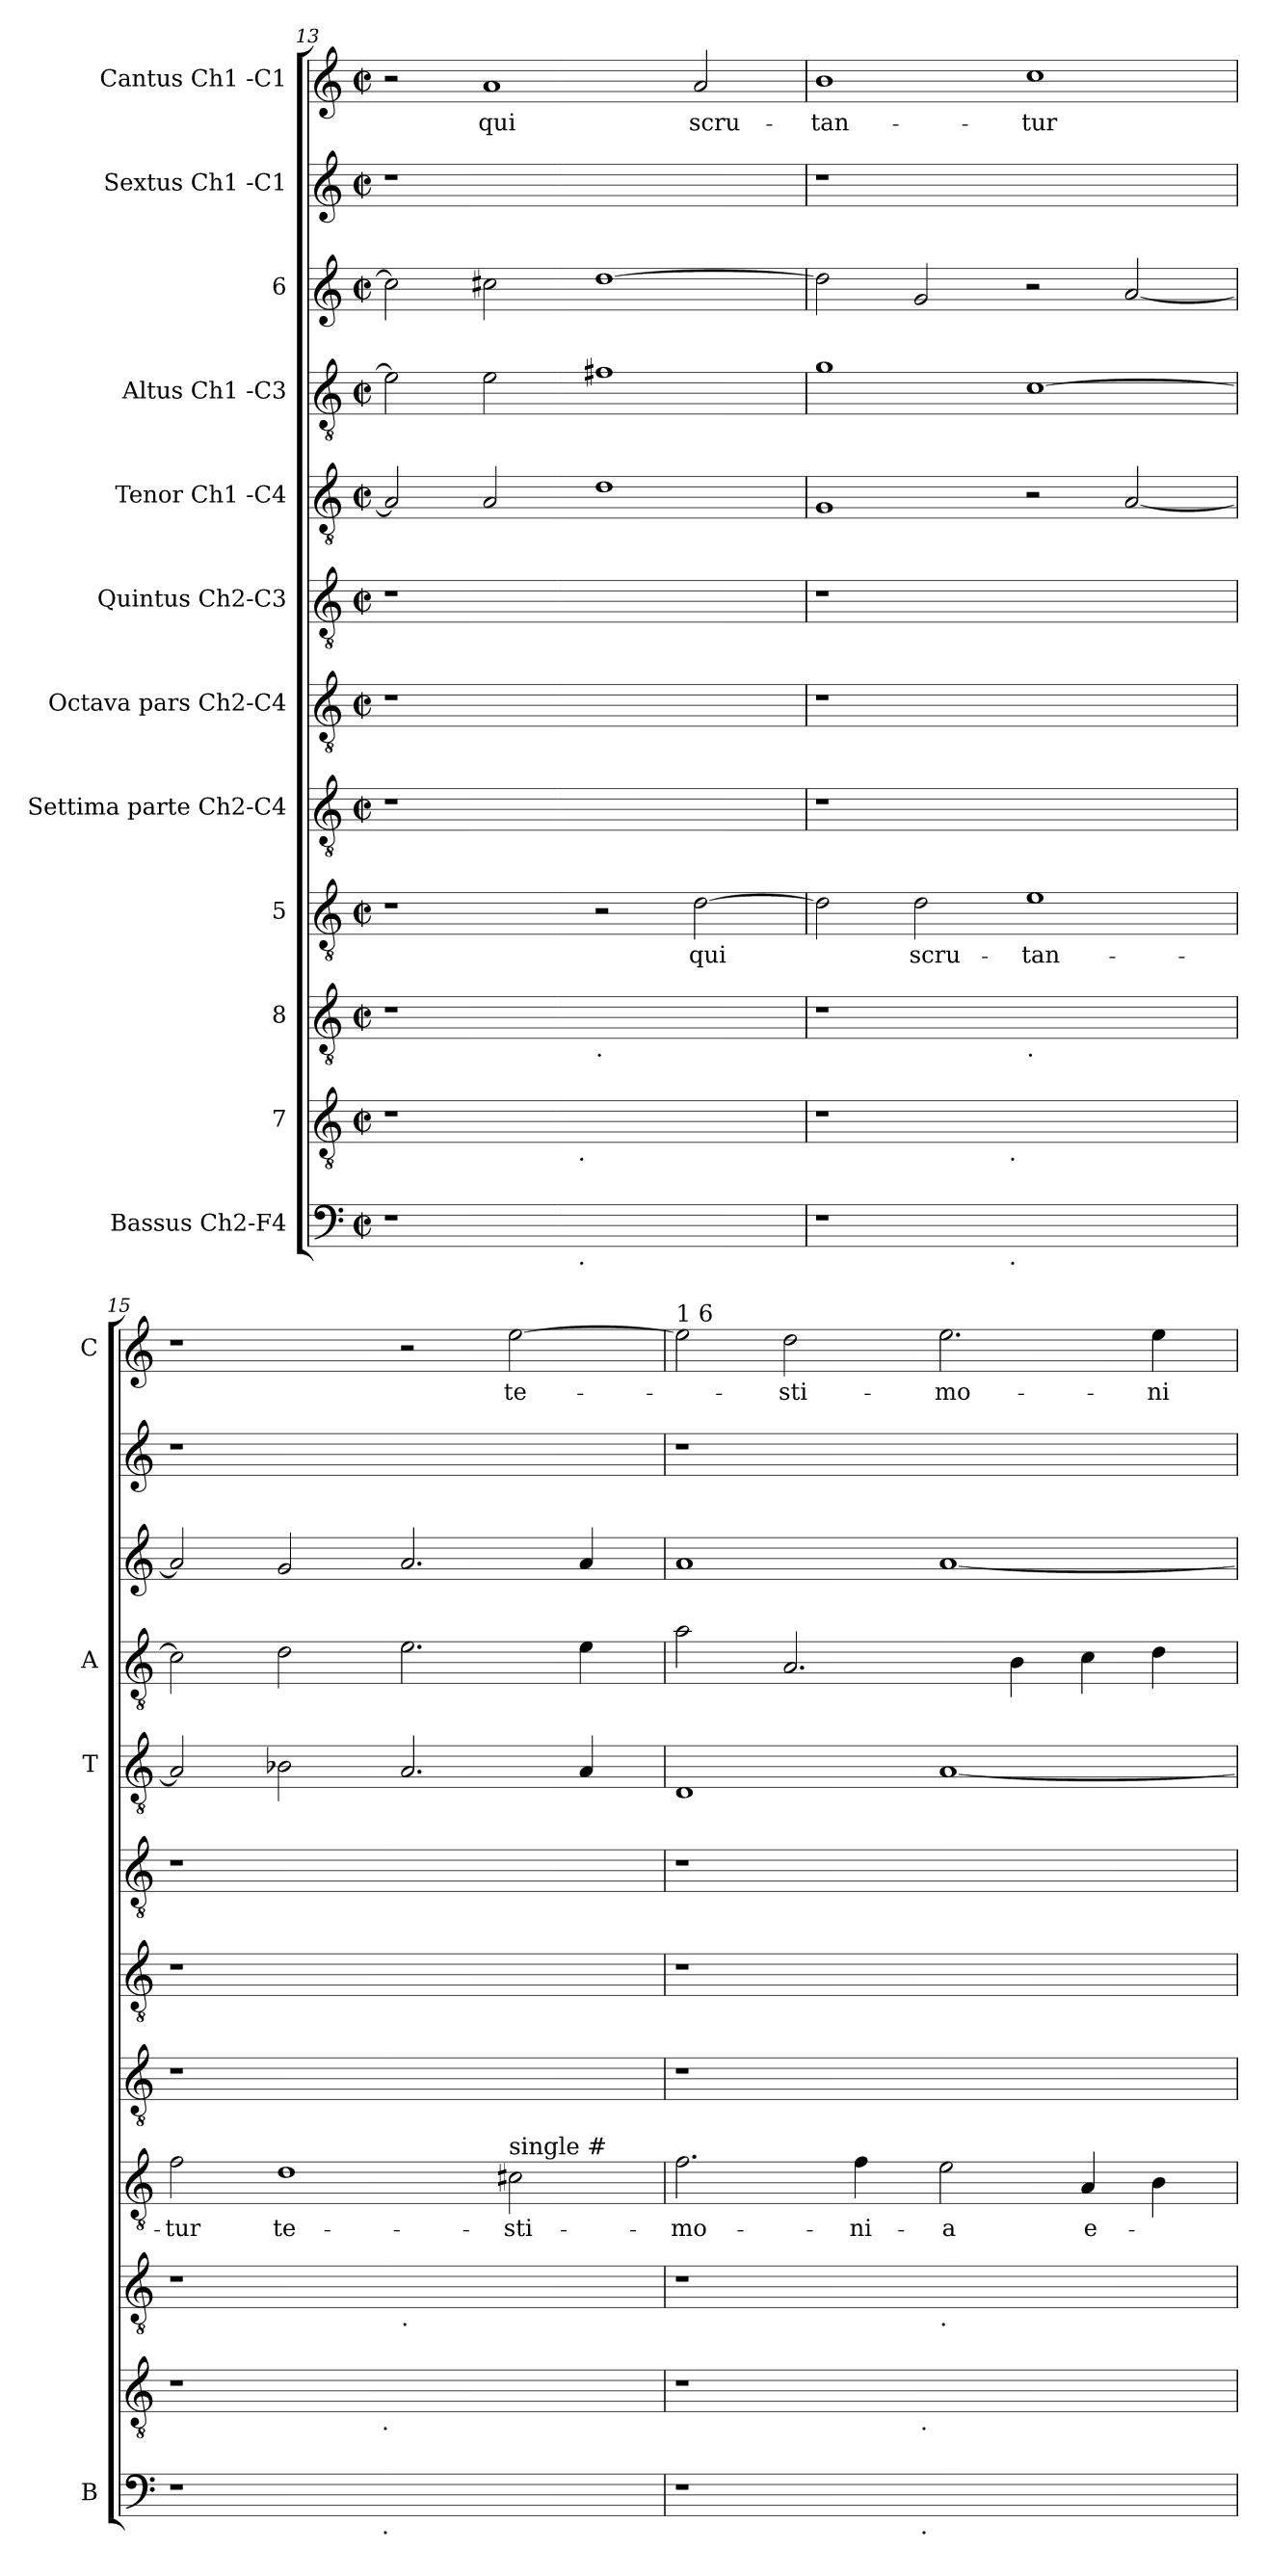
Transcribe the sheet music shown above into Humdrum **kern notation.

**kern	**kern	**kern	**kern	**text	**kern	**kern	**kern	**kern	**kern	**kern	**kern	**kern	**text
*part12	*part11	*part10	*part9	*part9	*part8	*part7	*part6	*part5	*part4	*part3	*part2	*part1	*part1
*staff12	*staff11	*staff10	*staff9	*staff9	*staff8	*staff7	*staff6	*staff5	*staff4	*staff3	*staff2	*staff1	*staff1
*I"Bassus Ch2-F4	*I"7	*I"8	*I"5	*	*I"Settima parte Ch2-C4	*I"Octava pars Ch2-C4	*I"Quintus Ch2-C3	*I"Tenor Ch1 -C4	*I"Altus Ch1 -C3	*I"6	*I"Sextus Ch1 -C1	*I"Cantus Ch1 -C1	*
*I'B	*	*	*	*	*	*	*	*I'T	*I'A	*	*	*I'C	*
*clefF4	*clefGv2	*clefGv2	*clefGv2	*	*clefGv2	*clefGv2	*clefGv2	*clefGv2	*clefGv2	*clefG2	*clefG2	*clefG2	*
*ITrd7c12	*	*	*	*	*	*	*	*	*	*	*	*	*
*k[]	*k[]	*k[]	*k[]	*	*k[]	*k[]	*k[]	*k[]	*k[]	*k[]	*k[]	*k[]	*
*C:	*C:	*C:	*C:	*	*C:	*C:	*C:	*C:	*C:	*C:	*C:	*C:	*
*M2/2	*M2/2	*M2/2	*M2/2	*	*M2/2	*M2/2	*M2/2	*M2/2	*M2/2	*M2/2	*M2/2	*M2/2	*
*met(c|)	*met(c|)	*met(c|)	*met(c|)	*	*met(c|)	*met(c|)	*met(c|)	*met(c|)	*met(c|)	*met(c|)	*met(c|)	*met(c|)	*
=13	=13	=13	=13	=13	=13	=13	=13	=13	=13	=13	=13	=13	=13
*^	*^	*	*	*	*	*	*	*	*	*	*	*	*
1r	2ryy	1r	2ryy	1r	1r	.	1r	1r	1r	2A/]	2e\]	2cc#\]	1r	2r	.
!	!	!	!	!	!	!	!	!	!	!	!	!	!	!	!LO:LY:b
.	4...ryy	.	4...ryy	.	.	.	.	.	.	2A/	2e\	2cc#X\	.	1a	qui
!	!	!	!LO:TX:b:t=.	!	!	!	!	!	!	!	!	!	!	!	!
!	!LO:TX:b:t=.	!	!	!	!	!	!	!	!	!	!	!	!	!	!
.	1ryy	.	1ryy	.	.	.	.	.	.	.	.	.	.	.	.
!	!	!	!	!LO:TX:b:t=.	!	!	!	!	!	!	!	!	!	!	!
1ryy	.	1ryy	.	1ryy	2r	.	1ryy	1ryy	1ryy	1d	1f#X	[>1dd	1ryy	.	.
!	!	!	!	!	!	!LO:LY:b	!	!	!	!	!	!	!	!	!LO:LY:b
.	.	.	.	.	[>2d\	qui	.	.	.	.	.	.	.	2a/	scru-
.	32ryy	.	32ryy	.	.	.	.	.	.	.	.	.	.	.	.
=14	=14	=14	=14	=14	=14	=14	=14	=14	=14	=14	=14	=14	=14	=14	=14
!	!	!	!	!	!	!	!	!	!	!	!	!	!	!	!LO:LY:b
1r	2ryy	1r	2ryy	1r	2d\]	.	1r	1r	1r	1G	1g	2dd\]	1r	1b	-tan-
!	!	!	!	!	!	!LO:LY:b	!	!	!	!	!	!	!	!	!
.	4...ryy	.	4...ryy	.	2d\	scru-	.	.	.	.	.	2g/	.	.	.
!	!	!	!LO:TX:b:t=.	!	!	!	!	!	!	!	!	!	!	!	!
!	!LO:TX:b:t=.	!	!	!	!	!	!	!	!	!	!	!	!	!	!
.	1ryy	.	1ryy	.	.	.	.	.	.	.	.	.	.	.	.
!	!	!	!	!LO:TX:b:t=.	!	!	!	!	!	!	!	!	!	!	!
!	!	!	!	!	!	!LO:LY:b	!	!	!	!	!	!	!	!	!LO:LY:b
1ryy	.	1ryy	.	1ryy	1e	-tan-	1ryy	1ryy	1ryy	2r	[>1c	2r	1ryy	1cc	-tur
.	.	.	.	.	.	.	.	.	.	[<2A/	.	[<2a/	.	.	.
.	32ryy	.	32ryy	.	.	.	.	.	.	.	.	.	.	.	.
=15	=15	=15	=15	=15	=15	=15	=15	=15	=15	=15	=15	=15	=15	=15	=15
!	!	!	!	!	!	!LO:LY:b	!	!	!	!	!	!	!	!	!
1r	2ryy	1r	2ryy	1r	2f\	-tur	1r	1r	1r	2A/]	2c\]	2a/]	1r	1r	.
!	!	!	!	!	!	!LO:LY:b	!	!	!	!	!	!	!	!	!
.	4...ryy	.	4...ryy	.	1d	te-	.	.	.	2B-X\	2d\	2g/	.	.	.
!	!	!	!LO:TX:b:t=.	!	!	!	!	!	!	!	!	!	!	!	!
!	!LO:TX:b:t=.	!	!	!	!	!	!	!	!	!	!	!	!	!	!
.	1ryy	.	1ryy	.	.	.	.	.	.	.	.	.	.	.	.
!	!	!	!	!LO:TX:b:t=.	!	!	!	!	!	!	!	!	!	!	!
1ryy	.	1ryy	.	1ryy	.	.	1ryy	1ryy	1ryy	2.A/	2.e\	2.a/	1ryy	2r	.
!	!	!	!	!	!LO:TX:a:t=single #	!	!	!	!	!	!	!	!	!	!
!	!	!	!	!	!	!LO:LY:b	!	!	!	!	!	!	!	!	!LO:LY:b
.	.	.	.	.	2c#\	-sti-	.	.	.	.	.	.	.	[<2ee\	te-
.	.	.	.	.	.	.	.	.	.	4A/	4e\	4a/	.	.	.
.	32ryy	.	32ryy	.	.	.	.	.	.	.	.	.	.	.	.
!!LO:PB:g=z
=16	=16	=16	=16	=16	=16	=16	=16	=16	=16	=16	=16	=16	=16	=16	=16
!	!	!	!	!	!	!	!	!	!	!	!	!	!	!LO:TX:a:t=1 6	!
!	!	!	!	!	!	!LO:LY:b	!	!	!	!	!	!	!	!	!
1r	2ryy	1r	2ryy	1r	2.f\	-mo-	1r	1r	1r	1D	2a\	1a	1r	2ee\]	.
!	!	!	!	!	!	!	!	!	!	!	!	!	!	!	!LO:LY:b
.	4...ryy	.	4...ryy	.	.	.	.	.	.	.	2.A/	.	.	2dd\	-sti-
!	!	!	!	!	!	!LO:LY:b	!	!	!	!	!	!	!	!	!
.	.	.	.	.	4f\	-ni-	.	.	.	.	.	.	.	.	.
!	!	!	!LO:TX:b:t=.	!	!	!	!	!	!	!	!	!	!	!	!
!	!LO:TX:b:t=.	!	!	!	!	!	!	!	!	!	!	!	!	!	!
.	1ryy	.	1ryy	.	.	.	.	.	.	.	.	.	.	.	.
!	!	!	!	!LO:TX:b:t=.	!	!	!	!	!	!	!	!	!	!	!
!	!	!	!	!	!	!LO:LY:b	!	!	!	!	!	!	!	!	!LO:LY:b
1ryy	.	1ryy	.	1ryy	2e\	-a	1ryy	1ryy	1ryy	[<1A	.	[<1a	1ryy	2.ee\	-mo-
.	.	.	.	.	.	.	.	.	.	.	4B\	.	.	.	.
!	!	!	!	!	!	!LO:LY:b	!	!	!	!	!	!	!	!	!
.	.	.	.	.	4A/	e-	.	.	.	.	4c\	.	.	.	.
!	!	!	!	!	!	!	!	!	!	!	!	!	!	!	!LO:LY:b
.	.	.	.	.	4B\	.	.	.	.	.	4d\	.	.	4ee\	-ni-
.	32ryy	.	32ryy	.	.	.	.	.	.	.	.	.	.	.	.
*v	*v	*	*	*	*	*	*	*	*	*	*	*	*	*	*
*	*v	*v	*	*	*	*	*	*	*	*	*	*	*	*
=	=	=	=	=	=	=	=	=	=	=	=	=	=
*-	*-	*-	*-	*-	*-	*-	*-	*-	*-	*-	*-	*-	*-
